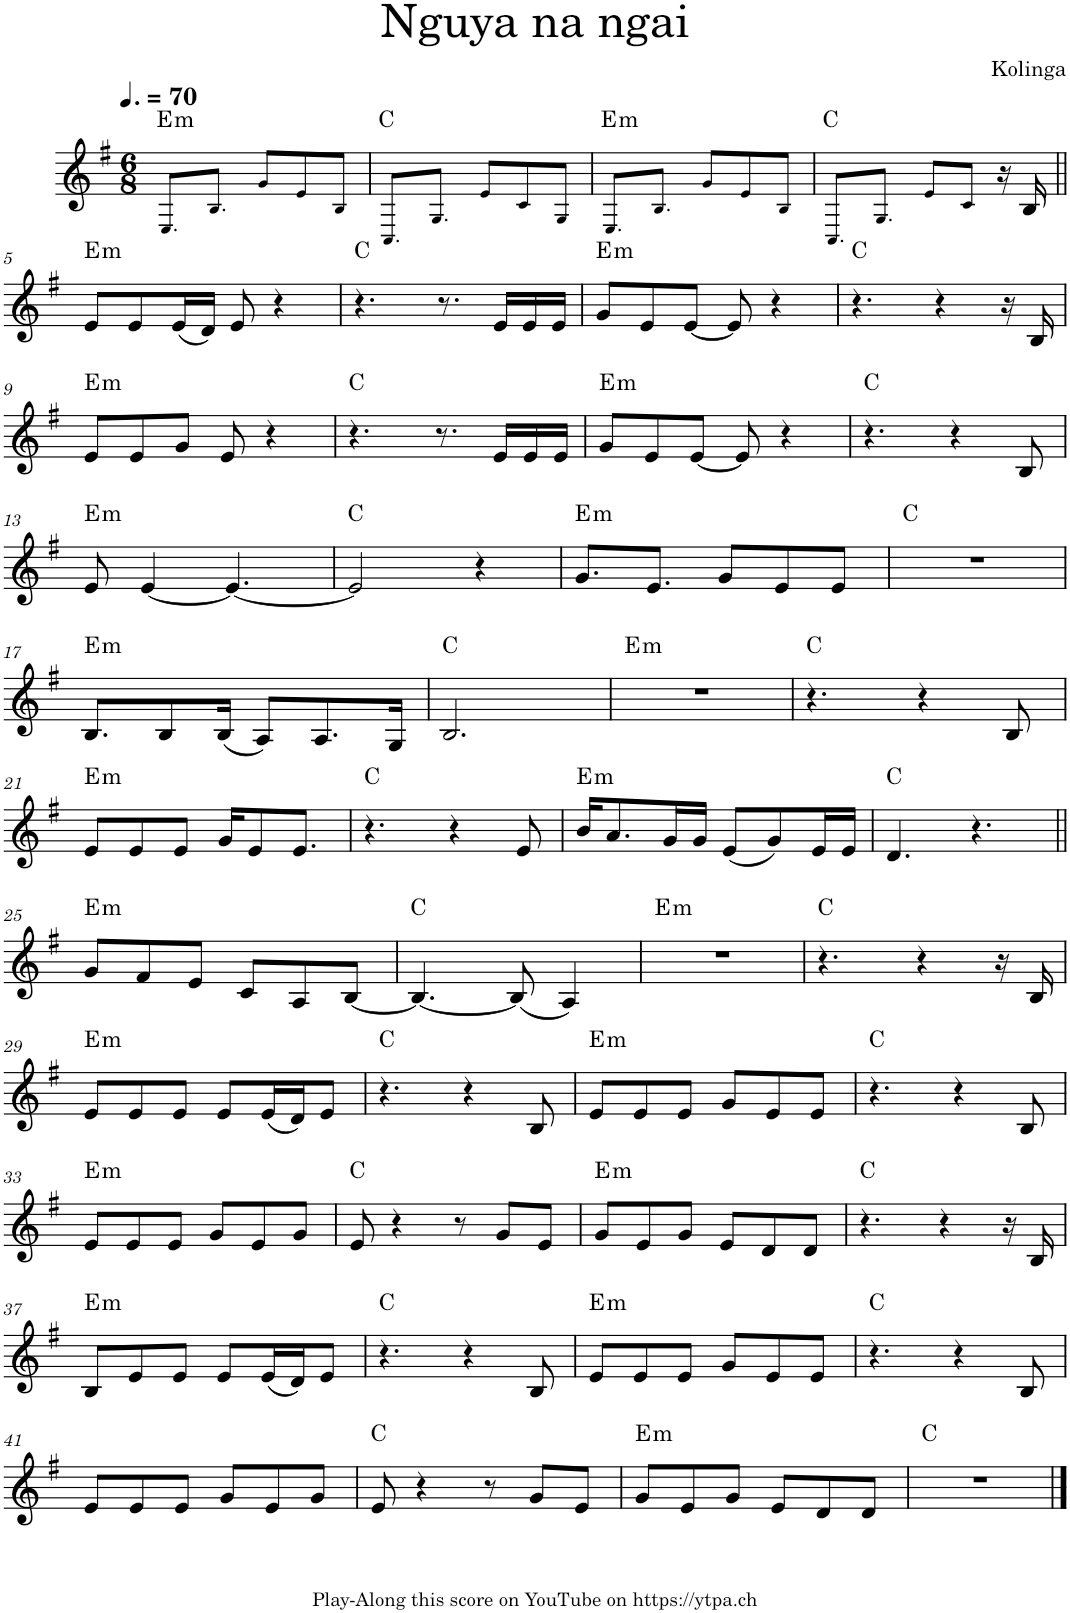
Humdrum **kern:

**kern	**harte
*part1	*part1
*staff1	*
*I"Piano	*
*I'Pno.	*
*clefG2	*
*k[f#]	*
*M6/8	*
*MM105	*
=1	=1
!	!LO:H:kt=m
8.E!/L	E:min
8.B!/J	.
8g!/L	.
8e!/	.
8B!/J	.
=2	=2
8.C!/L	C:maj
8.G!/J	.
8e!/L	.
8c!/	.
8G!/J	.
=3	=3
!	!LO:H:kt=m
8.E!/L	E:min
8.B!/J	.
8g!/L	.
8e!/	.
8B!/J	.
=4	=4
8.C!/L	C:maj
8.G!/J	.
8e!/L	.
8c!/J	.
16r	.
16B/	.
!!LO:LB:g=z
=5||	=5||
!	!LO:H:kt=m
8e/L	E:min
8e/	.
(16e/L	.
16d/JJ)	.
8e/	.
4r	.
=6	=6
4.r	C:maj
8.r	.
16e/LL	.
16e/	.
16e/JJ	.
=7	=7
!	!LO:H:kt=m
8g/L	E:min
8e/	.
[8e/J	.
8e/]	.
4r	.
=8	=8
4.r	C:maj
4r	.
16r	.
16B/	.
!!LO:LB:g=z
=9	=9
!	!LO:H:kt=m
8e/L	E:min
8e/	.
8g/J	.
8e/	.
4r	.
=10	=10
4.r	C:maj
8.r	.
16e/LL	.
16e/	.
16e/JJ	.
=11	=11
!	!LO:H:kt=m
8g/L	E:min
8e/	.
[8e/J	.
8e/]	.
4r	.
=12	=12
4.r	C:maj
4r	.
8B/	.
!!LO:LB:g=z
=13	=13
!	!LO:H:kt=m
8e/	E:min
[4e/	.
4.e/_	.
=14	=14
2e/]	C:maj
4r	.
=15	=15
!	!LO:H:kt=m
8.g/L	E:min
8.e/J	.
8g/L	.
8e/	.
8e/J	.
=16	=16
2.r	C:maj
!!LO:LB:g=z
=17	=17
!	!LO:H:kt=m
8.B/L	E:min
8B/	.
(16B/Jk	.
8A/L)	.
8.A/	.
16G/Jk	.
=18	=18
2.B/	C:maj
=19	=19
!	!LO:H:kt=m
2.r	E:min
=20	=20
4.r	C:maj
4r	.
8B/	.
!!LO:LB:g=z
=21	=21
!	!LO:H:kt=m
8e/L	E:min
8e/	.
8e/J	.
16g/KL	.
8e/	.
8.e/J	.
=22	=22
4.r	C:maj
4r	.
8e/	.
=23	=23
!	!LO:H:kt=m
16b/KL	E:min
8.a/	.
16g/L	.
16g/JJ	.
(8e/L	.
8g/)	.
16e/L	.
16e/JJ	.
=24	=24
4.d/	C:maj
4.r	.
!!LO:LB:g=z
=25||	=25||
!	!LO:H:kt=m
8g/L	E:min
8f#/	.
8e/J	.
8c/L	.
8A/	.
[8B/J	.
=26	=26
4.B/_	C:maj
(8B/]	.
4A/)	.
=27	=27
!	!LO:H:kt=m
2.r	E:min
=28	=28
4.r	C:maj
4r	.
16r	.
16B/	.
!!LO:LB:g=z
=29	=29
!	!LO:H:kt=m
8e/L	E:min
8e/	.
8e/J	.
8e/L	.
(16e/L	.
16d/J)	.
8e/J	.
=30	=30
4.r	C:maj
4r	.
8B/	.
=31	=31
!	!LO:H:kt=m
8e/L	E:min
8e/	.
8e/J	.
8g/L	.
8e/	.
8e/J	.
=32	=32
4.r	C:maj
4r	.
8B/	.
!!LO:LB:g=z
=33	=33
!	!LO:H:kt=m
8e/L	E:min
8e/	.
8e/J	.
8g/L	.
8e/	.
8g/J	.
=34	=34
8e/	C:maj
4r	.
8r	.
8g/L	.
8e/J	.
=35	=35
!	!LO:H:kt=m
8g/L	E:min
8e/	.
8g/J	.
8e/L	.
8d/	.
8d/J	.
=36	=36
4.r	C:maj
4r	.
16r	.
16B/	.
!!LO:LB:g=z
=37	=37
!	!LO:H:kt=m
8B/L	E:min
8e/	.
8e/J	.
8e/L	.
(16e/L	.
16d/J)	.
8e/J	.
=38	=38
4.r	C:maj
4r	.
8B/	.
=39	=39
!	!LO:H:kt=m
8e/L	E:min
8e/	.
8e/J	.
8g/L	.
8e/	.
8e/J	.
=40	=40
4.r	C:maj
4r	.
8B/	.
!!LO:LB:g=z
=41	=41
8e/L	.
8e/	.
8e/J	.
8g/L	.
8e/	.
8g/J	.
=42	=42
8e/	C:maj
4r	.
8r	.
8g/L	.
8e/J	.
=43	=43
!	!LO:H:kt=m
8g/L	E:min
8e/	.
8g/J	.
8e/L	.
8d/	.
8d/J	.
=44	=44
2.r	C:maj
==	==
*-	*-
